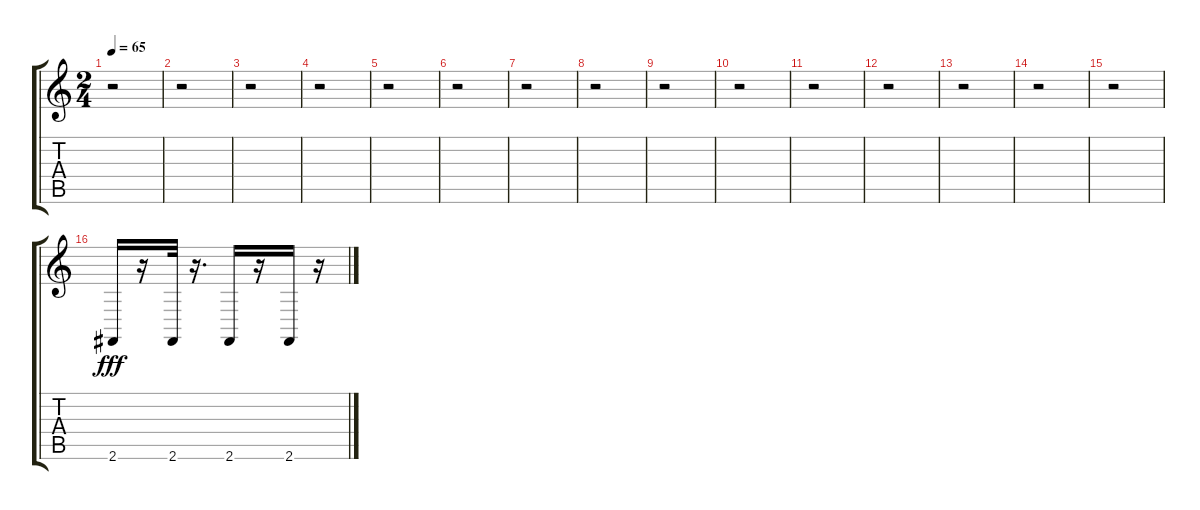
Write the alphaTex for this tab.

\track "" {instrument drawbarorgan}
\staff {score tabs}
\tuning (E4 B3 G3 D3 A2 E2) {hide}
\ts (2 4)
\tempo 65
\clef g2
\ks c
r.2{dy fff} |
r.2 |
r.2 |
r.2 |
r.2 |
r.2 |
r.2 |
r.2 |
r.2 |
r.2 |
r.2 |
r.2 |
r.2 |
r.2 |
r.2 |
2.6.16 r.16 2.6.32 r.16{d} 2.6.16 r.16 2.6.16 r.16
